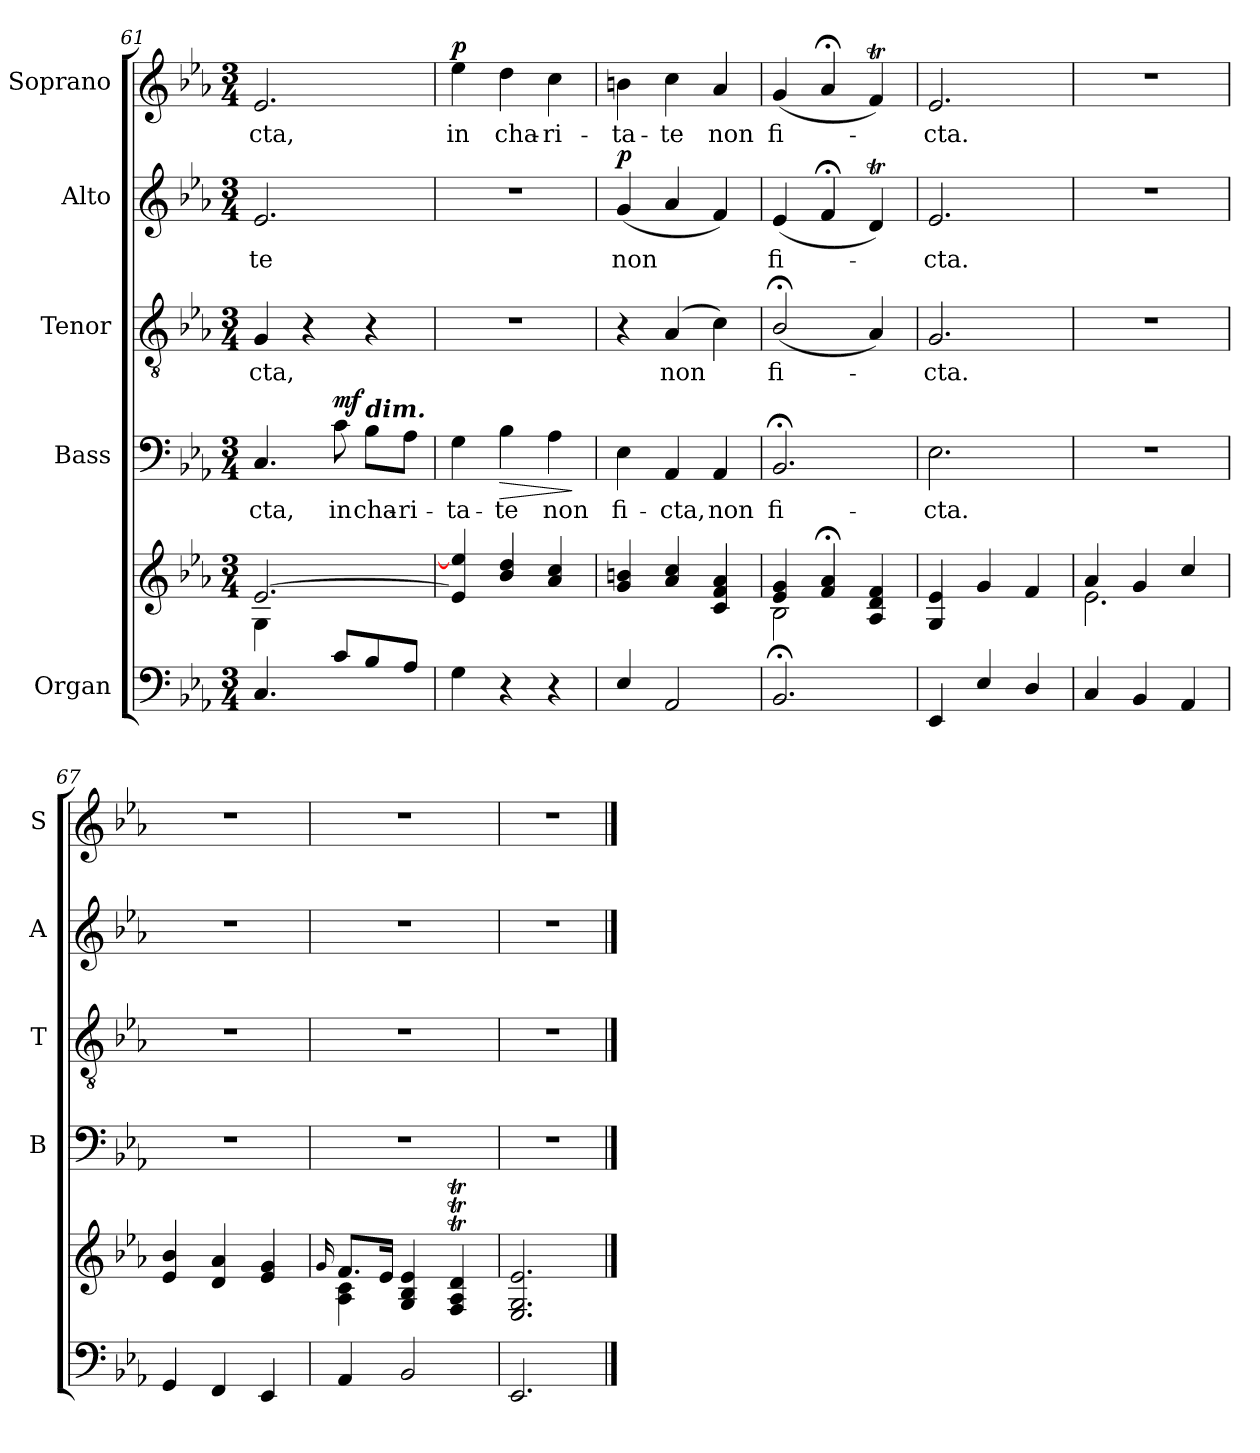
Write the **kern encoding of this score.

**kern	**kern	**kern	**text	**dynam	**kern	**text	**kern	**text	**dynam	**kern	**text	**dynam
*part5	*part5	*part4	*part4	*part4	*part3	*part3	*part2	*part2	*part2	*part1	*part1	*part1
*staff6	*staff5	*staff4	*staff4	*staff4	*staff3	*staff3	*staff2	*staff2	*staff2	*staff1	*staff1	*staff1
*I"Organ	*	*I"Bass	*	*	*I"Tenor	*	*I"Alto	*	*	*I"Soprano	*	*
*	*	*I'B	*	*	*I'T	*	*I'A	*	*	*I'S	*	*
!!LO:LB:g=z
*clefF4	*clefG2	*clefF4	*	*	*clefGv2	*	*clefG2	*	*	*clefG2	*	*
*k[b-e-a-]	*k[b-e-a-]	*k[b-e-a-]	*	*	*k[b-e-a-]	*	*k[b-e-a-]	*	*	*k[b-e-a-]	*	*
*E-:	*E-:	*E-:	*	*	*E-:	*	*E-:	*	*	*E-:	*	*
*M3/4	*M3/4	*M3/4	*	*	*M3/4	*	*M3/4	*	*	*M3/4	*	*
=61	=61	=61	=61	=61	=61	=61	=61	=61	=61	=61	=61	=61
*^	*^	*	*	*	*	*	*	*	*	*	*	*
!	!	!	!	!	!LO:LY:b	!	!	!LO:LY:b	!	!LO:LY:b	!	!	!LO:LY:b	!
4.C	2.ryy	[2.e-/	4G\	4.C	-cta,	.	4G	cta,	2.e-	te	.	2.e-	cta,	.
.	.	.	4ryy	.	.	.	4r	.	.	.	.	.	.	.
!	!	!	!	!	!LO:LY:b	!LO:DY:b	!	!	!	!	!	!	!	!
8cL	.	.	.	8c	in	mf	.	.	.	.	.	.	.	.
!	!	!	!	!LO:TX:a:Bi:t=dim.	!	!	!	!	!	!	!	!	!	!
!	!	!	!	!	!LO:LY:b	!	!	!	!	!	!	!	!	!
8B-	.	.	4ryy	8B-\L	cha-	.	4r	.	.	.	.	.	.	.
!	!	!	!	!	!LO:LY:b	!	!	!	!	!	!	!	!	!
8A-J	.	.	.	8A-\J	-ri-	.	.	.	.	.	.	.	.	.
=62	=62	=62	=62	=62	=62	=62	=62	=62	=62	=62	=62	=62	=62	=62
!	!	!	!LO:N:vis=1	!	!LO:LY:b	!	!LO:N:vis=1	!	!LO:N:vis=1	!	!	!	!LO:LY:b	!LO:DY:b
4G	2.ryy	4e-/] 4ee-/]	2.ryy	4G	-ta-	.	2.r	.	2.r	.	.	4ee-	in	p
!	!	!	!	!	!LO:LY:b	!LO:HP:b	!	!	!	!	!	!	!LO:LY:b	!
4r	.	4b-/ 4dd/	.	4B-	-te	>	.	.	.	.	.	4dd	cha-	.
!	!	!	!	!	!LO:LY:b	!	!	!	!	!	!	!	!LO:LY:b	!
4r	.	4a-/ 4cc/	.	4A-	non	.	.	.	.	.	.	4cc	-ri-	.
*v	*v	*	*	*	*	*	*	*	*	*	*	*	*	*
*	*v	*v	*	*	*	*	*	*	*	*	*	*	*
.	.	.	.	]	.	.	.	.	.	.	.	.
=63	=63	=63	=63	=63	=63	=63	=63	=63	=63	=63	=63	=63
*^	*^	*	*	*	*	*	*	*	*	*	*	*
!	!	!	!LO:N:vis=1	!	!LO:LY:b	!	!	!	!	!LO:LY:b	!LO:DY:b	!	!LO:LY:b	!
4E-	2.ryy	4g/ 4bn/	2.ryy	4E-	fi-	.	4r	.	(<4g	non	p	4bn	-ta-	.
!	!	!	!	!	!LO:LY:b	!	!	!LO:LY:b	!	!	!	!	!LO:LY:b	!
2AA-	.	4a-/ 4cc/	.	4AA-	-cta,	.	(<4A-	non	4a-	.	.	4cc	-te	.
!	!	!	!	!	!LO:LY:b	!	!	!	!	!	!	!	!LO:LY:b	!
.	.	4c/ 4f/ 4a-/	.	4AA-	non	.	4c)	.	4f)	.	.	4a-	non	.
=64	=64	=64	=64	=64	=64	=64	=64	=64	=64	=64	=64	=64	=64	=64
!	!	!	!	!	!LO:LY:b	!	!	!LO:LY:b	!	!LO:LY:b	!	!	!LO:LY:b	!
2.BB-;	2.ryy	4e-/ 4g/	2B-\	2.BB-;<	fi-	.	(<2B-;</	fi-	(<4e-	fi-	.	(<4g	fi-	.
.	.	4f/;< 4a-/;<	.	.	.	.	.	.	4f;<	.	.	4a-;<	.	.
.	.	4A-/ 4d/ 4f/	4ryy	.	.	.	4A-)	.	4dt)	.	.	4fT)	.	.
=65	=65	=65	=65	=65	=65	=65	=65	=65	=65	=65	=65	=65	=65	=65
!	!	!	!LO:N:vis=1	!	!LO:LY:b	!	!	!LO:LY:b	!	!LO:LY:b	!	!	!LO:LY:b	!
4EE-	2.ryy	4G/ 4e-/	2.ryy	2.E-	-cta.	.	2.G	cta.	2.e-	cta.	.	2.e-	cta.	.
4E-	.	4g/	.	.	.	.	.	.	.	.	.	.	.	.
4D/	.	4f/	.	.	.	.	.	.	.	.	.	.	.	.
=66	=66	=66	=66	=66	=66	=66	=66	=66	=66	=66	=66	=66	=66	=66
!	!	!	!	!LO:N:vis=1	!	!	!LO:N:vis=1	!	!LO:N:vis=1	!	!	!LO:N:vis=1	!	!
4C	2.ryy	4a-/	2.e-\	2.r	.	.	2.r	.	2.r	.	.	2.r	.	.
4BB-	.	4g/	.	.	.	.	.	.	.	.	.	.	.	.
4AA-	.	4cc/	.	.	.	.	.	.	.	.	.	.	.	.
=67	=67	=67	=67	=67	=67	=67	=67	=67	=67	=67	=67	=67	=67	=67
!	!	!	!	!LO:N:vis=1	!	!	!LO:N:vis=1	!	!LO:N:vis=1	!	!	!LO:N:vis=1	!	!
4GG	2.ryy	4e-/ 4b-/	2.ryy	2.r	.	.	2.r	.	2.r	.	.	2.r	.	.
4FF	.	4d/ 4a-/	.	.	.	.	.	.	.	.	.	.	.	.
4EE-	.	4e-/ 4g/	.	.	.	.	.	.	.	.	.	.	.	.
=68	=68	=68	=68	=68	=68	=68	=68	=68	=68	=68	=68	=68	=68	=68
.	.	16qqg/LL	.	.	.	.	.	.	.	.	.	.	.	.
!	!	!	!	!LO:N:vis=1	!	!	!LO:N:vis=1	!	!LO:N:vis=1	!	!	!LO:N:vis=1	!	!
4AA-	2.ryy	8.f/	4A-\ 4c\	2.r	.	.	2.r	.	2.r	.	.	2.r	.	.
.	.	16e-/J	.	.	.	.	.	.	.	.	.	.	.	.
2BB-	.	4G/ 4B-/ 4e-/	2ryy	.	.	.	.	.	.	.	.	.	.	.
.	.	4F/T 4A-/T 4d/T	.	.	.	.	.	.	.	.	.	.	.	.
=69	=69	=69	=69	=69	=69	=69	=69	=69	=69	=69	=69	=69	=69	=69
!	!	!	!	!LO:N:vis=1	!	!	!LO:N:vis=1	!	!LO:N:vis=1	!	!	!LO:N:vis=1	!	!
2.EE-	2.ryy	2.E-/ 2.G/ 2.e-/	2.ryy	2.r	.	.	2.r	.	2.r	.	.	2.r	.	.
*v	*v	*	*	*	*	*	*	*	*	*	*	*	*	*
*	*v	*v	*	*	*	*	*	*	*	*	*	*	*
==	==	==	==	==	==	==	==	==	==	==	==	==
*-	*-	*-	*-	*-	*-	*-	*-	*-	*-	*-	*-	*-
